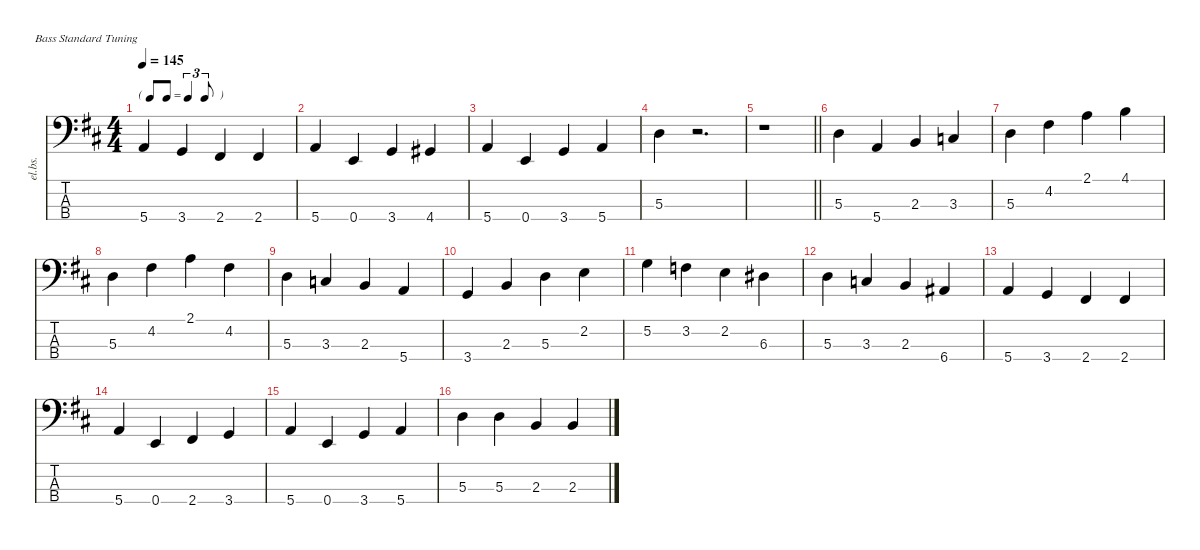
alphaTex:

\defaultSystemsLayout 4
\hideDynamics
\bracketExtendMode nobrackets
\otherSystemsTrackNameOrientation horizontal
\track ("Electric Bass" "el.bs.") {instrument electricbassfinger}
\staff {score tabs}
\tuning (G2 D2 A1 E1)
\ts (4 4)
\tf triplet8th
\tempo 145
\clef f4
\ks d
5.4.4{dy f} 3.4.4 2.4.4 2.4.4 |
5.4.4 0.4.4 3.4.4 4.4.4 |
5.4.4 0.4.4 3.4.4 5.4.4 |
5.3.4 r.2{d} |
\barLineRight lightlight
r.1 |
5.3.4 5.4.4 2.3.4 3.3.4 |
5.3.4 4.2.4 2.1.4 4.1.4 |
5.3.4 4.2.4 2.1.4 4.2.4 |
5.3.4{dy mf} 3.3.4 2.3.4 5.4.4 |
3.4.4 2.3.4 5.3.4 2.2.4 |
5.2.4 3.2.4 2.2.4 6.3.4 |
5.3.4 3.3.4 2.3.4 6.4.4 |
5.4.4 3.4.4 2.4.4 2.4.4 |
5.4.4{dy f} 0.4.4 2.4.4 3.4.4 |
5.4.4{dy mf} 0.4.4 3.4.4 5.4.4 |
5.3.4{dy f} 5.3.4 2.3.4 2.3.4
